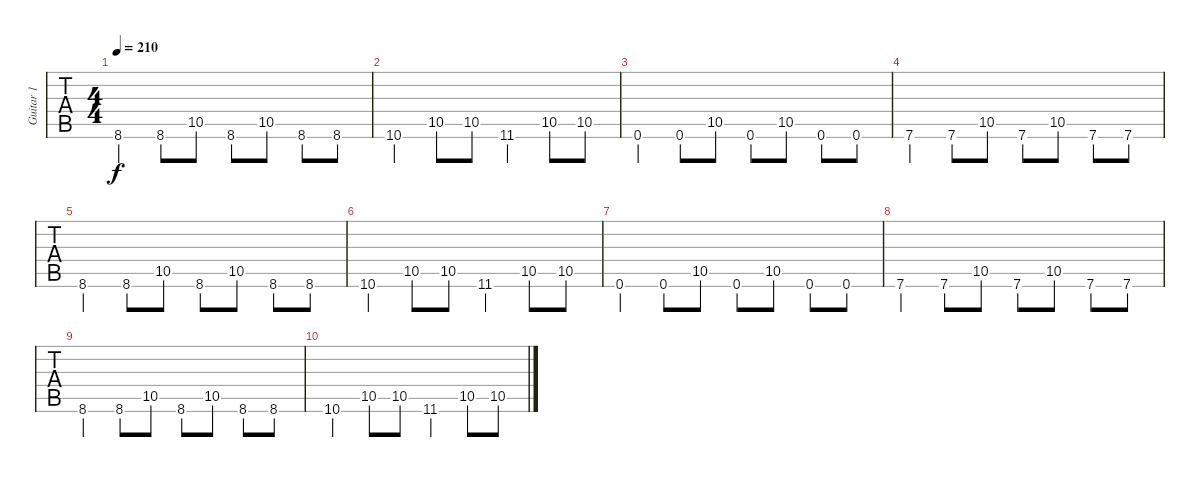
\track ("Guitar 1" "Guitar 1") {instrument distortionguitar}
\staff {tabs}
\tuning (C4 G3 Eb3 Bb2 F2 C2) {hide}
\ts (4 4)
\tempo 210
\clef g2
\ks c
8.6.4{dy f} 8.6.8 10.5.8 8.6.8 10.5.8 8.6.8 8.6.8 |
10.6.4 10.5.8 10.5.8 11.6.4 10.5.8 10.5.8 |
0.6.4 0.6.8 10.5.8 0.6.8 10.5.8 0.6.8 0.6.8 |
7.6.4 7.6.8 10.5.8 7.6.8 10.5.8 7.6.8 7.6.8 |
8.6.4 8.6.8 10.5.8 8.6.8 10.5.8 8.6.8 8.6.8 |
10.6.4 10.5.8 10.5.8 11.6.4 10.5.8 10.5.8 |
0.6.4 0.6.8 10.5.8 0.6.8 10.5.8 0.6.8 0.6.8 |
7.6.4 7.6.8 10.5.8 7.6.8 10.5.8 7.6.8 7.6.8 |
8.6.4 8.6.8 10.5.8 8.6.8 10.5.8 8.6.8 8.6.8 |
10.6.4 10.5.8 10.5.8 11.6.4 10.5.8 10.5.8
